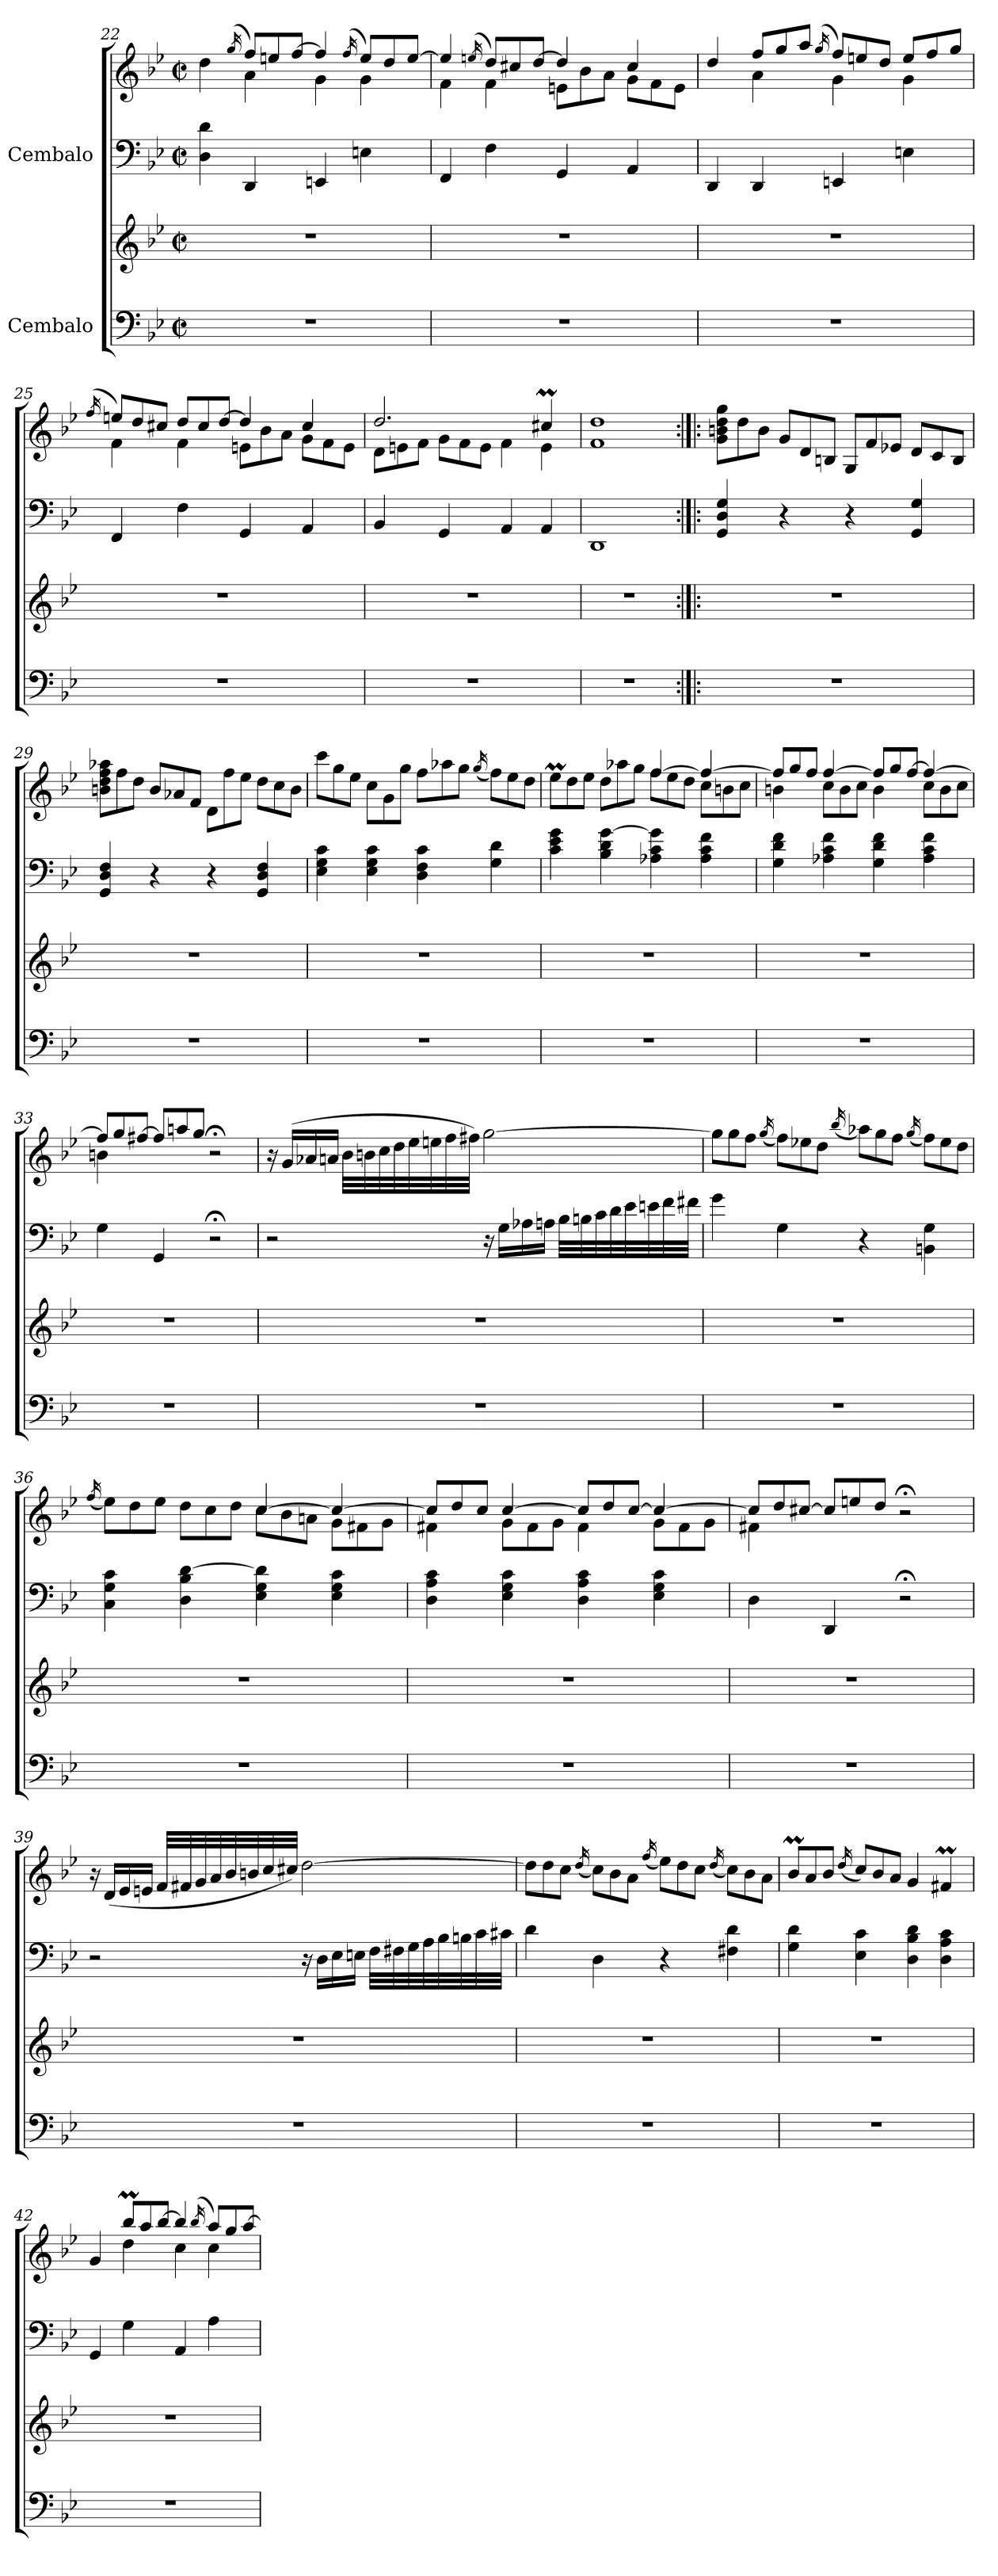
**kern	**kern	**kern	**kern
*part2	*part2	*part1	*part1
*staff4	*staff3	*staff2	*staff1
*I"Cembalo	*	*I"Cembalo	*
*clefF4	*clefG2	*clefF4	*clefG2
*k[b-e-]	*k[b-e-]	*k[b-e-]	*k[b-e-]
*M2/2	*M2/2	*M2/2	*M2/2
*met(c|)	*met(c|)	*met(c|)	*met(c|)
=22	=22	=22	=22
*	*	*	*^
1r	1r	4D\ 4d\	4dd\	4ryy
.	.	.	(<16qgg/	.
*	*	*	*Xtuplet	*
.	.	4DD/	12ff/L)	4a\
.	.	.	12een/	.
.	.	.	[12ff/J	.
.	.	4EEn/	4ff/]	4g\
.	.	.	(<16qff/	.
.	.	4En\	12ee/L)	4g\
.	.	.	12dd/	.
.	.	.	[12ee/J	.
=23	=23	=23	=23	=23
1r	1r	4FF/	4ee/]	4f\
.	.	.	(<16qeen/	.
.	.	4F\	12dd/L)	4f\
.	.	.	12cc#X/	.
.	.	.	[12dd/J	.
.	.	4GG/	4dd/]	12en\L
.	.	.	.	12b-\
.	.	.	.	12a\J
.	.	4AA/	4cc#/	12g\L
.	.	.	.	12f\
.	.	.	.	12e\J
!!LO:LB:g=z	!!
=24	=24	=24	=24	=24
1r	1r	4DD/	4dd/	4ryy
.	.	4DD/	12ff/L	4a\
.	.	.	12gg/	.
.	.	.	12aa/J	.
.	.	.	(<16qgg/	.
.	.	4EEn/	12ff/L)	4g\
.	.	.	12een/	.
.	.	.	12dd/J	.
.	.	4En\	12ee/L	4g\
.	.	.	12ff/	.
.	.	.	12gg/J	.
=25	=25	=25	=25	=25
.	.	.	(<16qff/	.
1r	1r	4FF/	12een/L)	4f\
.	.	.	12dd/	.
.	.	.	12cc#X/J	.
.	.	4F\	12dd/L	4f\
.	.	.	12cc#/	.
.	.	.	[12dd/J	.
.	.	4GG/	4dd/]	12en\L
.	.	.	.	12b-\
.	.	.	.	12a\J
.	.	4AA/	4cc#/	12g\L
.	.	.	.	12f\
.	.	.	.	12e\J
=26	=26	=26	=26	=26
1r	1r	4BB-/	2.dd/	12d\L
.	.	.	.	12en\
.	.	.	.	12f\J
.	.	4GG/	.	12g\L
.	.	.	.	12f\
.	.	.	.	12e\J
.	.	4AA/	.	4f\
.	.	4AA/	4cc#Xm/	4e\
=27	=27	=27	=27	=27
1r	1r	1DD	1dd	1f
*	*	*	*v	*v
!!LO:PB:g=z
=28:|!|:	=28:|!|:	=28:|!|:	=28:|!|:
1r	1r	4GG/ 4D/ 4G/	12g\ 12bn\ 12dd\ 12gg\L
.	.	.	12dd\
.	.	.	12b\J
.	.	4r	12g/L
.	.	.	12d/
.	.	.	12Bn/J
.	.	4r	12G/L
.	.	.	12f/
.	.	.	12e-X/J
.	.	4GG/ 4G/	12d/L
.	.	.	12c/
.	.	.	12B/J
=29	=29	=29	=29
1r	1r	4GG/ 4D/ 4F/	12bn\ 12dd\ 12ff\ 12aa-X\L
.	.	.	12ff\
.	.	.	12dd\J
.	.	4r	12b/L
.	.	.	12a-X/
.	.	.	12f/J
.	.	4r	12d\L
.	.	.	12ff\
.	.	.	12ee-\J
.	.	4GG/ 4D/ 4F/	12dd\L
.	.	.	12cc\
.	.	.	12b\J
=30	=30	=30	=30
1r	1r	4E-\ 4G\ 4c\	12ccc\L
.	.	.	12gg\
.	.	.	12ee-\J
.	.	4E-\ 4G\ 4c\	12cc\L
.	.	.	12g\
.	.	.	12gg\J
.	.	4D\ 4F\ 4c\	12ff\L
.	.	.	12aa-X\
.	.	.	12gg\J
.	.	.	(<16qgg/
.	.	4G\ 4d\	12ff\L)
.	.	.	12ee-\
.	.	.	12dd\J
!!LO:LB:g=z
=31	=31	=31	=31
*	*	*	*^
1r	1r	4c\ 4e-\ 4g\	12ee-M\L	2ryy
.	.	.	12dd\	.
.	.	.	12ee-\J	.
.	.	4B-\ 4d\ [4g\	12dd\L	.
.	.	.	12aa-X\	.
.	.	.	12gg\J	.
.	.	4A-X\ 4c\ 4g\]	[4ff/	12ff\L
.	.	.	.	12ee-\
.	.	.	.	12dd\J
.	.	4A-\ 4c\ 4f\	4ff/_	12cc\L
.	.	.	.	12bn\
.	.	.	.	12cc\J
=32	=32	=32	=32	=32
1r	1r	4G\ 4d\ 4f\	12ff/L]	4bn\
.	.	.	12gg/	.
.	.	.	12ff/J	.
.	.	4A-X\ 4c\ 4f\	[4ff/	12cc\L
.	.	.	.	12b\
.	.	.	.	12cc\J
.	.	4G\ 4d\ 4f\	12ff/L]	4b\
.	.	.	12gg/	.
.	.	.	[12ff/J	.
.	.	4A-\ 4c\ 4f\	4ff/_	12cc\L
.	.	.	.	12b\
.	.	.	.	12cc\J
=33	=33	=33	=33	=33
1r	1r	4G\	12ff/L]	4bn\
.	.	.	12gg/	.
.	.	.	[12ff#X/J	.
.	.	4GG/	12ff#/L]	2.ryy
.	.	.	12aan/	.
.	.	.	12gg/J	.
.	.	2r;<	2r;<	.
*	*	*	*v	*v
!!LO:LB:g=z
=34	=34	=34	=34
1r	1r	2r	16r
.	.	.	(>16g/LL
.	.	.	16a-X/
.	.	.	16an/JJ
.	.	.	32b-\LLL
.	.	.	32bn\
.	.	.	32cc\
.	.	.	32dd\
.	.	.	32ee-\
.	.	.	32een\
.	.	.	32ff\
.	.	.	32ff#X\JJJ)
.	.	16r	[2gg\
.	.	16G\LL	.
.	.	16A-X\	.
.	.	16An\JJ	.
.	.	32B-\LLL	.
.	.	32Bn\	.
.	.	32c\	.
.	.	32d\	.
.	.	32e-\	.
.	.	32en\	.
.	.	32f\	.
.	.	32f#X\JJJ	.
=35	=35	=35	=35
1r	1r	4g\	12gg\L]
.	.	.	12gg\
.	.	.	12ff\J
.	.	.	(<16qgg/
.	.	4G\	12ff\L)
.	.	.	12ee-X\
.	.	.	12dd\J
.	.	.	(<16qbb-/
.	.	4r	12aa-X\L)
.	.	.	12gg\
.	.	.	12ff\J
.	.	.	(<16qgg/
.	.	4BBn\ 4G\	12ff\L)
.	.	.	12ee-\
.	.	.	12dd\J
!!LO:LB:g=z
=36	=36	=36	=36
.	.	.	(<16qff/
*	*	*	*^
1r	1r	4C\ 4G\ 4c\	12ee-\L)	2ryy
.	.	.	12dd\	.
.	.	.	12ee-\J	.
.	.	4D\ 4B-\ [4d\	12dd\L	.
.	.	.	12cc\	.
.	.	.	12dd\J	.
.	.	4E-\ 4G\ 4d\]	[4cc/	12cc\L
.	.	.	.	12b-\
.	.	.	.	12an\J
.	.	4E-\ 4G\ 4c\	4cc/_	12g\L
.	.	.	.	12f#X\
.	.	.	.	12g\J
=37	=37	=37	=37	=37
1r	1r	4D\ 4A\ 4c\	12cc/L]	4f#X\
.	.	.	12dd/	.
.	.	.	12cc/J	.
.	.	4E-\ 4G\ 4c\	[4cc/	12g\L
.	.	.	.	12f#\
.	.	.	.	12g\J
.	.	4D\ 4A\ 4c\	12cc/L]	4f#\
.	.	.	12dd/	.
.	.	.	[12cc/J	.
.	.	4E-\ 4G\ 4c\	4cc/_	12g\L
.	.	.	.	12f#\
.	.	.	.	12g\J
=38	=38	=38	=38	=38
1r	1r	4D\	12cc/L]	4f#X\
.	.	.	12dd/	.
.	.	.	[12cc#X/J	.
.	.	4DD/	12cc#/L]	2.ryy
.	.	.	12een/	.
.	.	.	12dd/J	.
.	.	2r;<	2r;<	.
*	*	*	*v	*v
!!LO:LB:g=z
=39	=39	=39	=39
1r	1r	2r	16r
.	.	.	(<16d/LL
.	.	.	16e-/
.	.	.	16en/JJ
.	.	.	32f/LLL
.	.	.	32f#X/
.	.	.	32g/
.	.	.	32a/
.	.	.	32b-/
.	.	.	32bn/
.	.	.	32cc/
.	.	.	32cc#X/JJJ)
.	.	16r	[2dd\
.	.	16D\LL	.
.	.	16E-\	.
.	.	16En\JJ	.
.	.	32F\LLL	.
.	.	32F#X\	.
.	.	32G\	.
.	.	32A\	.
.	.	32B-\	.
.	.	32Bn\	.
.	.	32c\	.
.	.	32c#X\JJJ	.
=40	=40	=40	=40
1r	1r	4d\	12dd\L]
.	.	.	12dd\
.	.	.	12cc\J
.	.	.	(<16qdd/
.	.	4D\	12cc\L)
.	.	.	12b-\
.	.	.	12a\J
.	.	.	(<16qff/
.	.	4r	12ee-\L)
.	.	.	12dd\
.	.	.	12cc\J
.	.	.	(<16qdd/
.	.	4F#X\ 4d\	12cc\L)
.	.	.	12b-\
.	.	.	12a\J
!!LO:LB:g=z
=41	=41	=41	=41
1r	1r	4G\ 4d\	12b-M/L
.	.	.	12a/
.	.	.	12b-/J
.	.	.	(<16qdd/
.	.	4E-\ 4c\	12cc/L)
.	.	.	12b-/
.	.	.	12a/J
.	.	4D\ 4B-\ 4d\	4g/
.	.	4D\ 4A\ 4c\	4f#Xm/
=42	=42	=42	=42
*	*	*	*^
1r	1r	4GG/	4g/	4ryy
.	.	4G\	12bb-M/L	4dd\
.	.	.	12aa/	.
.	.	.	[12bb-/J	.
.	.	4AA/	4bb-/]	4cc\
.	.	.	(<16qbb-/	.
.	.	4A\	12aa/L)	4cc\
.	.	.	12gg/	.
.	.	.	[12aa/J	.
*	*	*	*v	*v
=	=	=	=
*-	*-	*-	*-
